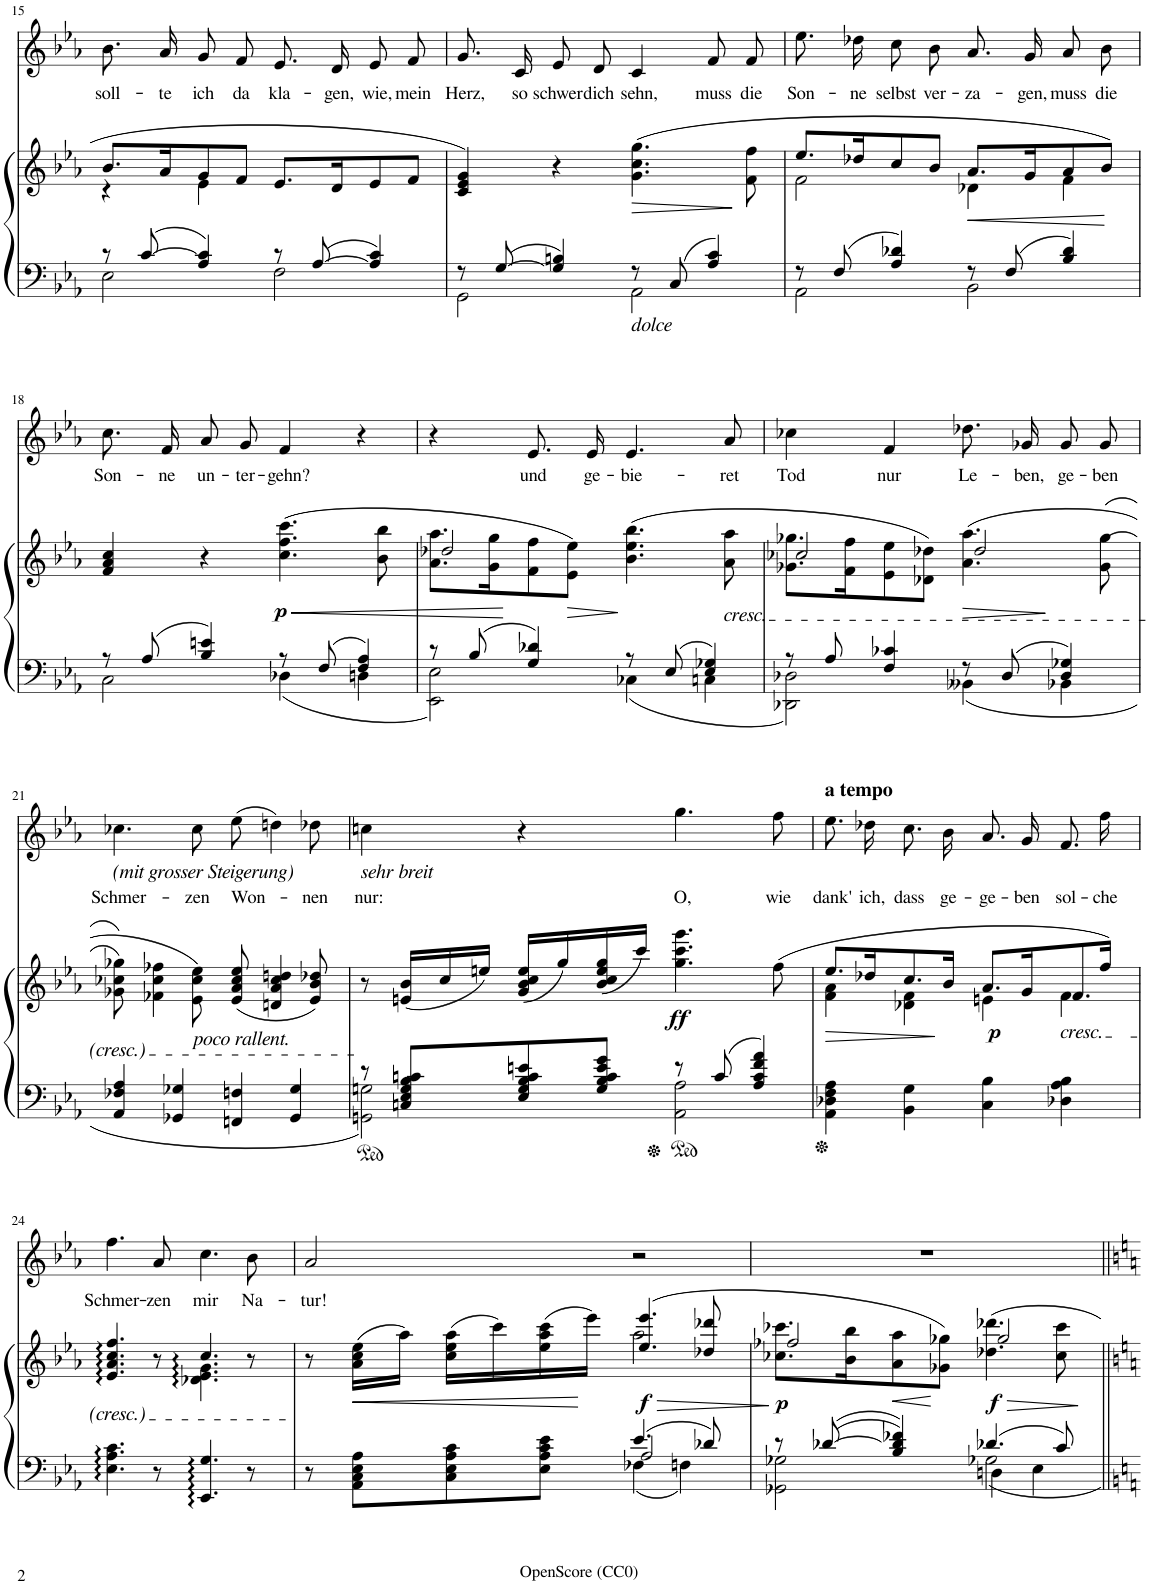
**kern	**kern	**dynam	**kern	**text
*part2	*part2	*part2	*part1	*part1
*staff3	*staff2	*staff2/3	*staff1	*staff1
*I"Piano	*	*	*I"Voice	*
*I'Pno	*	*	*	*
!!LO:PB:g=z
*clefF4	*clefG2	*	*clefG2	*
*k[b-e-a-]	*k[b-e-a-]	*	*k[b-e-a-]	*
*M4/4	*M4/4	*	*M4/4	*
=15	=15	=15	=15	=15
*^	*^	*	*	*
!	!	!	!	!	!	!LO:LY:b
8r	2E-\	8.b-/L	4r	.	8.b-/L	soll-
[8c/	.	.	.	.	.	.
!	!	!	!	!	!	!LO:LY:b
.	.	16a-/K	.	.	16a-/Jk	-te
!	!	!	!	!	!	!LO:LY:b
4A-/ 4c/]	.	8g/	4e-\	.	8g/L	ich
!	!	!	!	!	!	!LO:LY:b
.	.	8f/J	.	.	8f/J	da
!	!	!	!	!	!	!LO:LY:b
8r	2F\	8.e-/L	2ryy	.	8.e-/L	kla-
[8A-/	.	.	.	.	.	.
!	!	!	!	!	!	!LO:LY:b
.	.	16d/K	.	.	16d/Jk	-gen,
!	!	!	!	!	!	!LO:LY:b
4A-/] 4c/	.	8e-/	.	.	8e-/L	wie,
!	!	!	!	!	!	!LO:LY:b
.	.	8f/J	.	.	8f/J	mein
*	*	*v	*v	*	*	*
=16	=16	=16	=16	=16	=16
!	!	!	!	!	!LO:LY:b
8r	2GG\	4c/ 4e-/ 4g/	.	8.g/L	Herz,
[8G/	.	.	.	.	.
!	!	!	!	!	!LO:LY:b
.	.	.	.	16c/Jk	so
!	!	!	!	!	!LO:LY:b
4G/] 4Bn/	.	4r	.	8e-/L	schwer
!	!	!	!	!	!LO:LY:b
.	.	.	.	8d/J	dich
!LO:TX:b:i:t=dolce	!	!	!	!	!
!	!	!	!LO:HP:b	!	!LO:LY:b
8r	2AA-\	(4.g\ 4.cc\ 4.gg\	>	4c/	sehn,
8C/	.	.	.	.	.
!	!	!	!	!	!LO:LY:b
4A-/ 4c/	.	.	.	8f/L	muss
!	!	!	!	!	!LO:LY:b
.	.	8f\ 8ff\	.	8f/J	die
*v	*v	*	*	*	*
.	.	]	.	.
=17	=17	=17	=17	=17
*^	*^	*	*	*
!	!	!	!	!	!	!LO:LY:b
8r	2AA-\	8.ee-/L	2f\	.	8.ee-\L	Son-
8F/	.	.	.	.	.	.
!	!	!	!	!	!	!LO:LY:b
.	.	16dd-X/K	.	.	16dd-X\Jk	-ne
!	!	!	!	!	!	!LO:LY:b
4A-/ 4d-X/	.	8cc/	.	.	8cc\L	selbst
!	!	!	!	!	!	!LO:LY:b
.	.	8b-/J	.	.	8b-\J	ver-
!	!	!	!	!LO:HP:b	!	!LO:LY:b
8r	2BB-\	8.a-/L	4d-X\	<	8.a-/L	-za-
8F/	.	.	.	.	.	.
!	!	!	!	!	!	!LO:LY:b
.	.	16g/K	.	.	16g/Jk	-gen,
!	!	!	!	!	!	!LO:LY:b
4B-/ 4d-/	.	8a-/	4f\	.	8a-/L	muss
!	!	!	!	!	!	!LO:LY:b
.	.	8b-/J)	.	.	8b-/J	die
*v	*v	*	*	*	*	*
*	*v	*v	*	*	*
.	.	[	.	.
!!LO:LB:g=z
=18	=18	=18	=18	=18
*^	*	*	*	*
!	!	!	!	!	!LO:LY:b
8r	2C\	4f/ 4a-/ 4cc/	.	8.cc/L	Son-
8A-/	.	.	.	.	.
!	!	!	!	!	!LO:LY:b
.	.	.	.	16f/Jk	-ne
!	!	!	!	!	!LO:LY:b
4B-/ 4en/	.	4r	.	8a-/L	un-
!	!	!	!	!	!LO:LY:b
.	.	.	.	8g/J	-ter-
!	!	!	!LO:HP:b	!	!LO:LY:b
!	!	!	!LO:DY:n=1:b	!	!
8r	4D-X\	(4.cc\ 4.ff\ 4.ccc\	< p	4f/	-gehn?
8F/	.	.	.	.	.
4F/ 4A-/	4Dn\	.	.	4r	.
.	.	8b-\ 8bb-\	.	.	.
=19	=19	=19	=19	=19	=19
*	*	*^	*	*	*
8r	2EE-\ 2E-\	8.a-\ 8.aa-\L	2dd-X/	.	4r	.
8B-/	.	.	.	.	.	.
.	.	16g\ 16gg\K	.	.	.	.
!	!	!	!	!	!	!LO:LY:b
4G/ 4d-X/	.	8f\ 8ff\	.	[	8.e-/L	und
!	!	!	!	!LO:HP:b	!	!
.	.	8e-\ 8ee-\J)	.	>	.	.
!	!	!	!	!	!	!LO:LY:b
.	.	.	.	.	16e-/Jk	ge-
!	!	!	!	!	!	!LO:LY:b
8r	4C-X\	(4.b-\ 4.ee-\ 4.bb-\	2ryy	]	4.e-/	-bie-
8E-/	.	.	.	.	.	.
4E-/ 4G-X/	4Cn\	.	.	.	.	.
!	!	!LO:TX:b:i:t=cresc.	!	!	!	!
!	!	!	!	!	!	!LO:LY:b
.	.	8a-\ 8aa-\	.	.	8a-/	-ret
=20	=20	=20	=20	=20	=20	=20
!	!	!	!	!	!	!LO:LY:b
8r	2DD-X\ 2D-X\	8.g-X\ 8.gg-X\L	2cc-X/	.	4cc-X\	Tod
8A-/	.	.	.	.	.	.
.	.	16f\ 16ff\K	.	.	.	.
!	!	!	!	!	!	!LO:LY:b
4F/ 4c-X/	.	8e-\ 8ee-\	.	.	4f/	nur
.	.	8d-X\ 8dd-X\J)	.	.	.	.
!	!	!	!	!LO:HP:b	!	!LO:LY:b
8r	4BB--X\	(4.a-\ 4.aa-\	2dd-/	>	8.dd-X\L	Le-
8D-/	.	.	.	.	.	.
!	!	!	!	!	!	!LO:LY:b
.	.	.	.	.	16g-X\Jk	-ben,
!	!	!	!	!	!	!LO:LY:b
4D-/ 4G-X/	4BB-X\	.	.	.	8g-/L	ge-
!	!	!	!	!	!	!LO:LY:b
.	.	((8g-\ 8gg-\	.	]	8g-/J	-ben
*v	*v	*	*	*	*	*
*	*v	*v	*	*	*
!!LO:LB:g=z
=21	=21	=21	=21	=21
!	!	!	!LO:TX:b:i:t=(mit grosser Steigerung)	!
!	!	!	!	!LO:LY:b
4AA-/ 4F-X/ 4A-/	8g-X\ 8cc-X\ 8gg-X\))	.	4.cc-X\	Schmer-
.	4f-X\ 4cc-\ 4ff-X\	.	.	.
4GG-X/ 4G-X/	.	.	.	.
!	!LO:TX:b:i:t=poco rallent.	!	!	!
!	!	!	!	!LO:LY:b
.	8e-\ 8cc-\ 8ee-\)	.	8cc-\	-zen
!	!	!	!	!LO:LY:b
4FFn/ 4Fn/	(8e-/ 8a-/ 8cc-/ 8ee-/	.	(8ee-\	Won-
.	4dn/ 4a-/ 4cc-/ 4ddn/	.	4ddn\)	.
4GG-/ 4G-/	.	.	.	.
!	!	!	!	!LO:LY:b
.	8e-/ 8b-/ 8dd-X/)	.	8dd-X\	-nen
=22	=22	=22	=22	=22
*^	*	*	*	*
!	!	!	!	!LO:TX:b:i:t=sehr breit	!
!	!	!	!	!	!LO:LY:b
8r	2GGn\ 2Gn\	8r	.	4ccn\	nur:
*	*	*Xbrackettup	*	*	*
8Cn/ 8E-/ 8G/ 8B-/ 8cn/L	.	(24en/ 24b-/LL	.	.	.
.	.	24cc/	.	.	.
.	.	24een/JJ)	.	.	.
8E-/ 8G/ 8B-/ 8c/ 8en/	.	(16g/ 16b-/ 16cc/ 16ee/LL	.	4r	.
.	.	16gg/)	.	.	.
8G/ 8B-/ 8c/ 8e/ 8g/J	.	(16b-/ 16cc/ 16ee/ 16gg/	.	.	.
.	.	16ccc/JJ)	.	.	.
!	!	!	!LO:DY:b	!	!LO:LY:b
8r	2AA-\ 2A-\	4.gg\ 4.ccc\ 4.ggg\	ff	4.gg\	O,
8c/	.	.	.	.	.
4A-/ 4c/ 4f/ 4a-/	.	.	.	.	.
!	!	!	!	!	!LO:LY:b
.	.	(8ff\	.	8ff\	wie
*v	*v	*	*	*	*
=23	=23	=23	=23	=23
!	!	!	!LO:TX:a:B:t=a tempo	!
!	!	!LO:HP:b	!	!LO:LY:b
*	*^	*	*	*
4AA-\ 4D-X\ 4F\ 4A-\	8.ee-/L	4f\ 4a-\	>	8.ee-\L	dank'
!	!	!	!	!	!LO:LY:b
.	16dd-X/K	.	.	16dd-X\Jk	ich,
!	!	!	!	!	!LO:LY:b
4BB-\ 4G\	8.cc/	4d-X\ 4f\	.	8.cc\L	dass
!	!	!	!	!	!LO:LY:b
.	16b-/Jk	.	]	16b-\Jk	ge-
!	!	!	!LO:DY:b	!	!LO:LY:b
4C\ 4B-\	8.a-/L	4en\	p	8.a-/L	-ge-
!	!	!	!	!	!LO:LY:b
.	16g/K	.	.	16g/Jk	-ben
!	!LO:TX:b:i:t=cresc.	!	!	!	!
!	!	!	!	!	!LO:LY:b
4D-X\ 4A-\ 4B-\	8.f/	4f\	.	8.f\L	sol-
!	!	!	!	!	!LO:LY:b
.	16ff/Jk)	.	.	16ff\Jk	-che
!!LO:LB:g=z
=24	=24	=24	=24	=24	=24
!	!	!	!	!	!LO:LY:b
4.E-\ 4.A-\ 4.c\	4.e-/ 4.a-/ 4.cc/ 4.ff/	2ryy	.	4.ff\	Schmer-
!	!	!	!	!	!LO:LY:b
8r	8r	.	.	8a-/	-zen
!	!	!	!	!	!LO:LY:b
4.EE-/ 4.G/	4.cc/	4.d-X\ 4.e-\ 4.g\	.	4.cc\	mir
!	!	!	!	!	!LO:LY:b
8r	8r	8ryy	.	8b-\	Na-
=25	=25	=25	=25	=25	=25
*^	*	*	*	*	*
*	*^	*	*	*	*	*
!	!	!	!	!	!	!	!LO:LY:b
8r	2ryy	2ryy	8r	2ryy	.	2a-/	-tur!
!	!	!	!	!	!LO:HP:b	!	!
8AA-\ 8C\ 8E-\ 8A-\L	.	.	(16a-\ 16cc\ 16ee-\LL	.	<	.	.
.	.	.	16aa-\JJ)	.	.	.	.
8C\ 8E-\ 8A-\ 8c\	.	.	(16cc\ 16ee-\ 16aa-\LL	.	.	.	.
.	.	.	16ccc\)	.	.	.	.
8E-\ 8A-\ 8c\ 8e-\J	.	.	(16ee-\ 16aa-\ 16ccc\	.	.	.	.
.	.	.	16eee-\JJ)	.	[	.	.
!	!	!	!	!	!LO:HP:b	!	!
!	!	!	!	!	!LO:DY:n=1:b	!	!
4.e-/	2A-/	4F-X\	(4.ee-/ 4.eee-/	2aa-\	> f	2r	.
.	.	4Fn\	.	.	.	.	.
8d-X/	.	.	8dd-X/ 8ddd-X/	.	.	.	.
*v	*v	*v	*	*	*	*	*
*	*v	*v	*	*	*
.	.	]	.	.
=26	=26	=26	=26	=26
*^	*^	*	*	*
*	*^	*	*	*	*	*
!	!	!	!	!	!LO:DY:b	!	!
8r	2GG-X\ 2G-X\	2ryy	8.cc-X\ 8.ccc-X\L	2ff-X/	p	1r	.
[8d-X/	.	.	.	.	.	.	.
.	.	.	16b-\ 16bb-\K	.	.	.	.
!	!	!	!	!	!LO:HP:b	!	!
4B-/ 4d-/] 4f-X/	.	.	8a-\ 8aa-\	.	<	.	.
.	.	.	8g-X\ 8gg-X\J)	.	[	.	.
!	!	!	!	!	!LO:HP:b	!	!
!	!	!	!	!	!LO:DY:n=1:b	!	!
4.d-X/	2G-X\	4Dn\	4.dd-X\ 4.ddd-X\	2gg-/	> f	.	.
.	.	4E-\	.	.	.	.	.
8c/	.	.	8cc-\ 8ccc-\	.	.	.	.
*v	*v	*v	*	*	*	*	*
*	*v	*v	*	*	*
.	.	]	.	.
=||	=||	=||	=||	=||
*-	*-	*-	*-	*-
